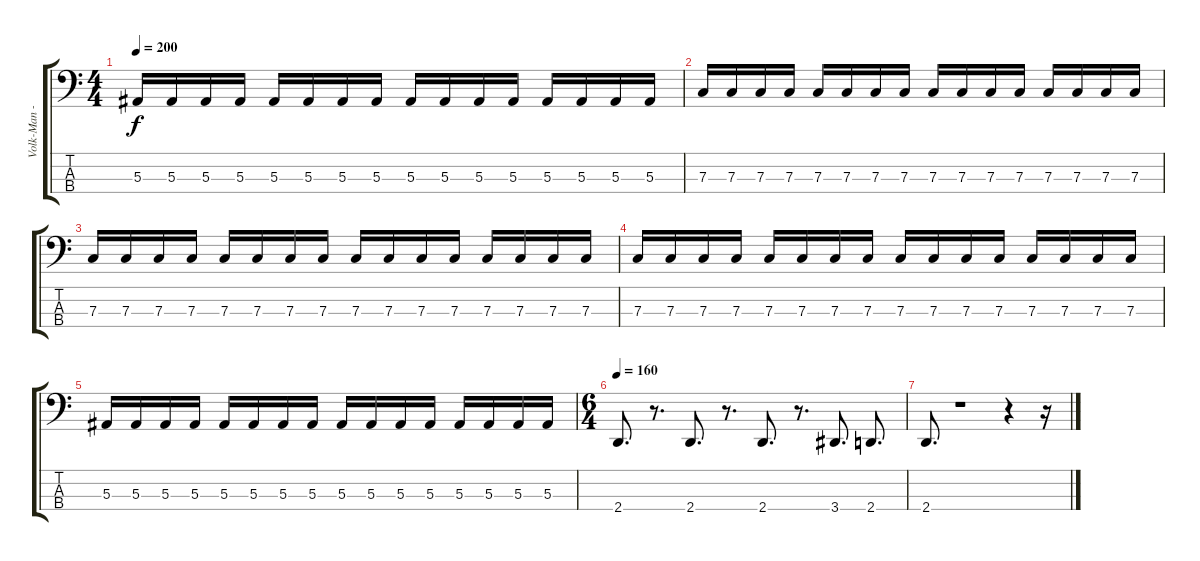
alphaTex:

\track ("Volk-Man - Bass" "Volk-Man -") {instrument electricbasspick}
\staff {score tabs}
\tuning (Eb2 Bb1 F1 C1) {hide}
\ts (4 4)
\tempo 200
\clef f4
\ks c
5.3.16{dy f} 5.3.16 5.3.16 5.3.16 5.3.16 5.3.16 5.3.16 5.3.16 5.3.16 5.3.16 5.3.16 5.3.16 5.3.16 5.3.16 5.3.16 5.3.16 |
7.3.16 7.3.16 7.3.16 7.3.16 7.3.16 7.3.16 7.3.16 7.3.16 7.3.16 7.3.16 7.3.16 7.3.16 7.3.16 7.3.16 7.3.16 7.3.16 |
7.3.16 7.3.16 7.3.16 7.3.16 7.3.16 7.3.16 7.3.16 7.3.16 7.3.16 7.3.16 7.3.16 7.3.16 7.3.16 7.3.16 7.3.16 7.3.16 |
7.3.16 7.3.16 7.3.16 7.3.16 7.3.16 7.3.16 7.3.16 7.3.16 7.3.16 7.3.16 7.3.16 7.3.16 7.3.16 7.3.16 7.3.16 7.3.16 |
5.3.16 5.3.16 5.3.16 5.3.16 5.3.16 5.3.16 5.3.16 5.3.16 5.3.16 5.3.16 5.3.16 5.3.16 5.3.16 5.3.16 5.3.16 5.3.16 |
\ts (6 4)
\tempo 160
2.4.8{d} r.8{d} 2.4.8{d} r.8{d} 2.4.8{d} r.8{d} 3.4.8{d} 2.4.8{d} |
2.4.8{d} r.1 r.4 r.16
